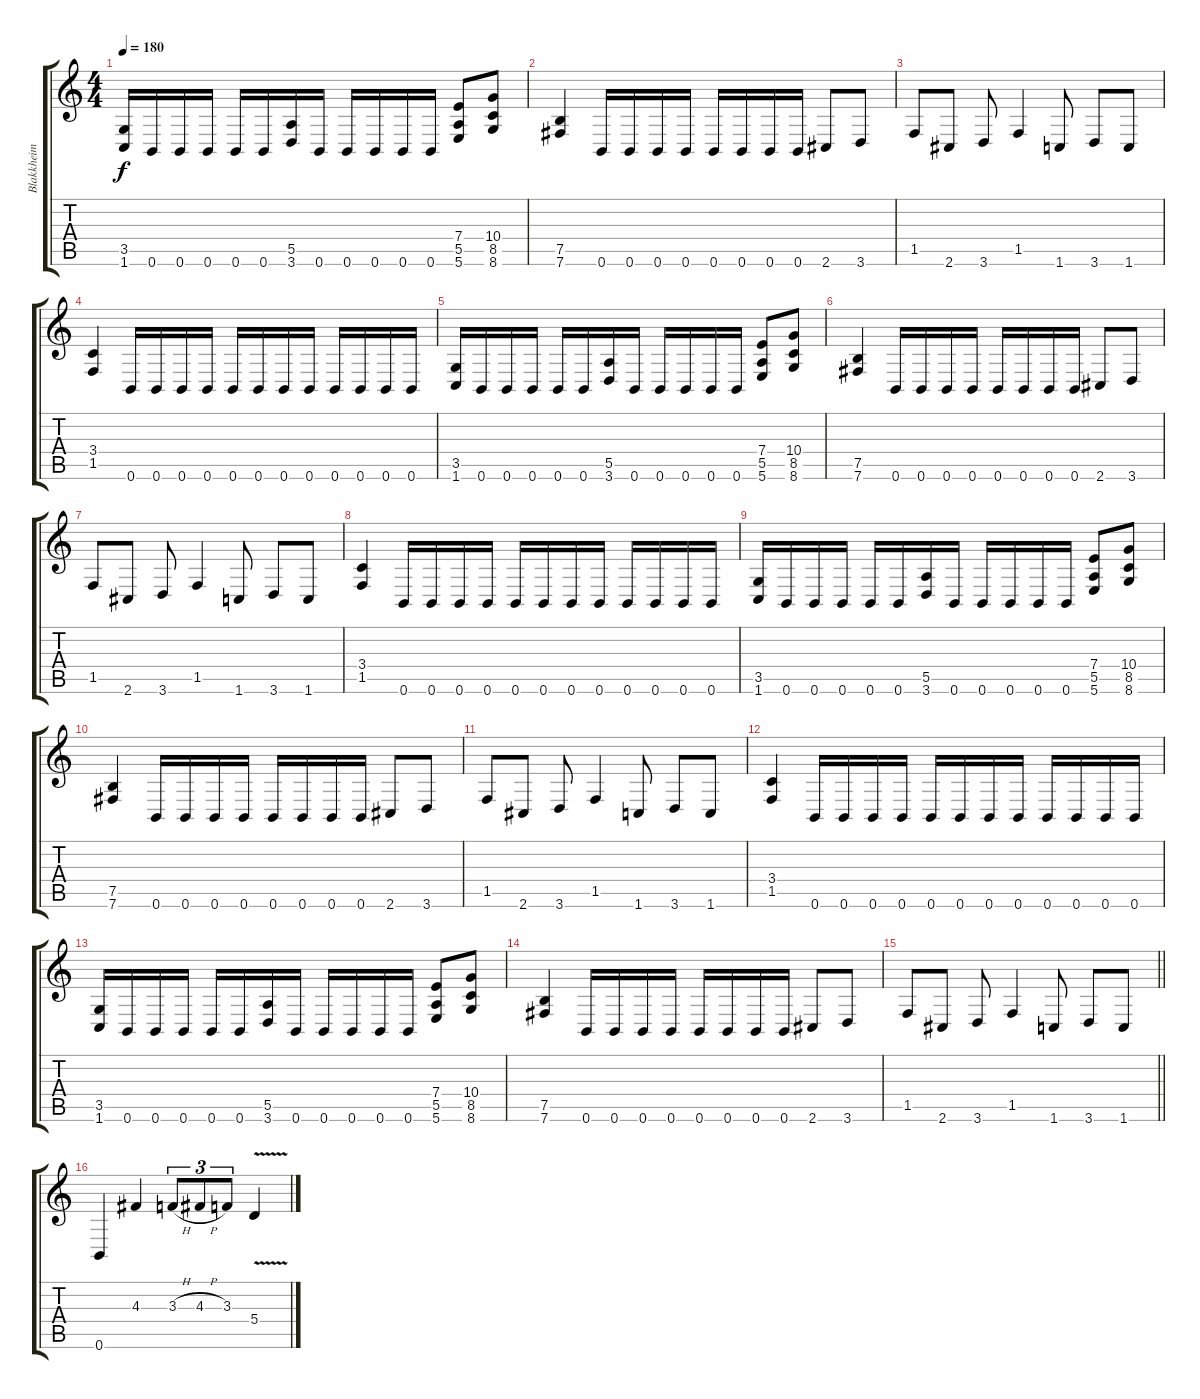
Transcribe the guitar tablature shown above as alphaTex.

\track ("Blakkheim - Guitar" "Blakkheim ") {instrument overdrivenguitar}
\staff {score tabs}
\tuning (B3 Gb3 D3 A2 E2 B1) {hide}
\ts (4 4)
\tempo 180
\clef g2
\ks c
(3.5 1.6).16{dy f} 0.6.16 0.6.16 0.6.16 0.6.16 0.6.16 (5.5 3.6).16 0.6.16 0.6.16 0.6.16 0.6.16 0.6.16 (7.4 5.5 5.6).8 (10.4 8.5 8.6).8 |
(7.5 7.6).4 0.6.16 0.6.16 0.6.16 0.6.16 0.6.16 0.6.16 0.6.16 0.6.16 2.6.8 3.6.8 |
1.5.8 2.6.8 3.6.8 1.5.4 1.6.8 3.6.8 1.6.8 |
(3.4 1.5).4 0.6.16 0.6.16 0.6.16 0.6.16 0.6.16 0.6.16 0.6.16 0.6.16 0.6.16 0.6.16 0.6.16 0.6.16 |
(3.5 1.6).16 0.6.16 0.6.16 0.6.16 0.6.16 0.6.16 (5.5 3.6).16 0.6.16 0.6.16 0.6.16 0.6.16 0.6.16 (7.4 5.5 5.6).8 (10.4 8.5 8.6).8 |
(7.5 7.6).4 0.6.16 0.6.16 0.6.16 0.6.16 0.6.16 0.6.16 0.6.16 0.6.16 2.6.8 3.6.8 |
1.5.8 2.6.8 3.6.8 1.5.4 1.6.8 3.6.8 1.6.8 |
(3.4 1.5).4 0.6.16 0.6.16 0.6.16 0.6.16 0.6.16 0.6.16 0.6.16 0.6.16 0.6.16 0.6.16 0.6.16 0.6.16 |
(3.5 1.6).16 0.6.16 0.6.16 0.6.16 0.6.16 0.6.16 (5.5 3.6).16 0.6.16 0.6.16 0.6.16 0.6.16 0.6.16 (7.4 5.5 5.6).8 (10.4 8.5 8.6).8 |
(7.5 7.6).4 0.6.16 0.6.16 0.6.16 0.6.16 0.6.16 0.6.16 0.6.16 0.6.16 2.6.8 3.6.8 |
1.5.8 2.6.8 3.6.8 1.5.4 1.6.8 3.6.8 1.6.8 |
(3.4 1.5).4 0.6.16 0.6.16 0.6.16 0.6.16 0.6.16 0.6.16 0.6.16 0.6.16 0.6.16 0.6.16 0.6.16 0.6.16 |
(3.5 1.6).16 0.6.16 0.6.16 0.6.16 0.6.16 0.6.16 (5.5 3.6).16 0.6.16 0.6.16 0.6.16 0.6.16 0.6.16 (7.4 5.5 5.6).8 (10.4 8.5 8.6).8 |
(7.5 7.6).4 0.6.16 0.6.16 0.6.16 0.6.16 0.6.16 0.6.16 0.6.16 0.6.16 2.6.8 3.6.8 |
\barLineRight lightlight
1.5.8 2.6.8 3.6.8 1.5.4 1.6.8 3.6.8 1.6.8 |
\section ("" "")
0.6.4 4.3.4 3.3{h}.8{tu (3 2)} 4.3{h}.8{tu (3 2)} 3.3.8{tu (3 2)} 5.4{v}.4
